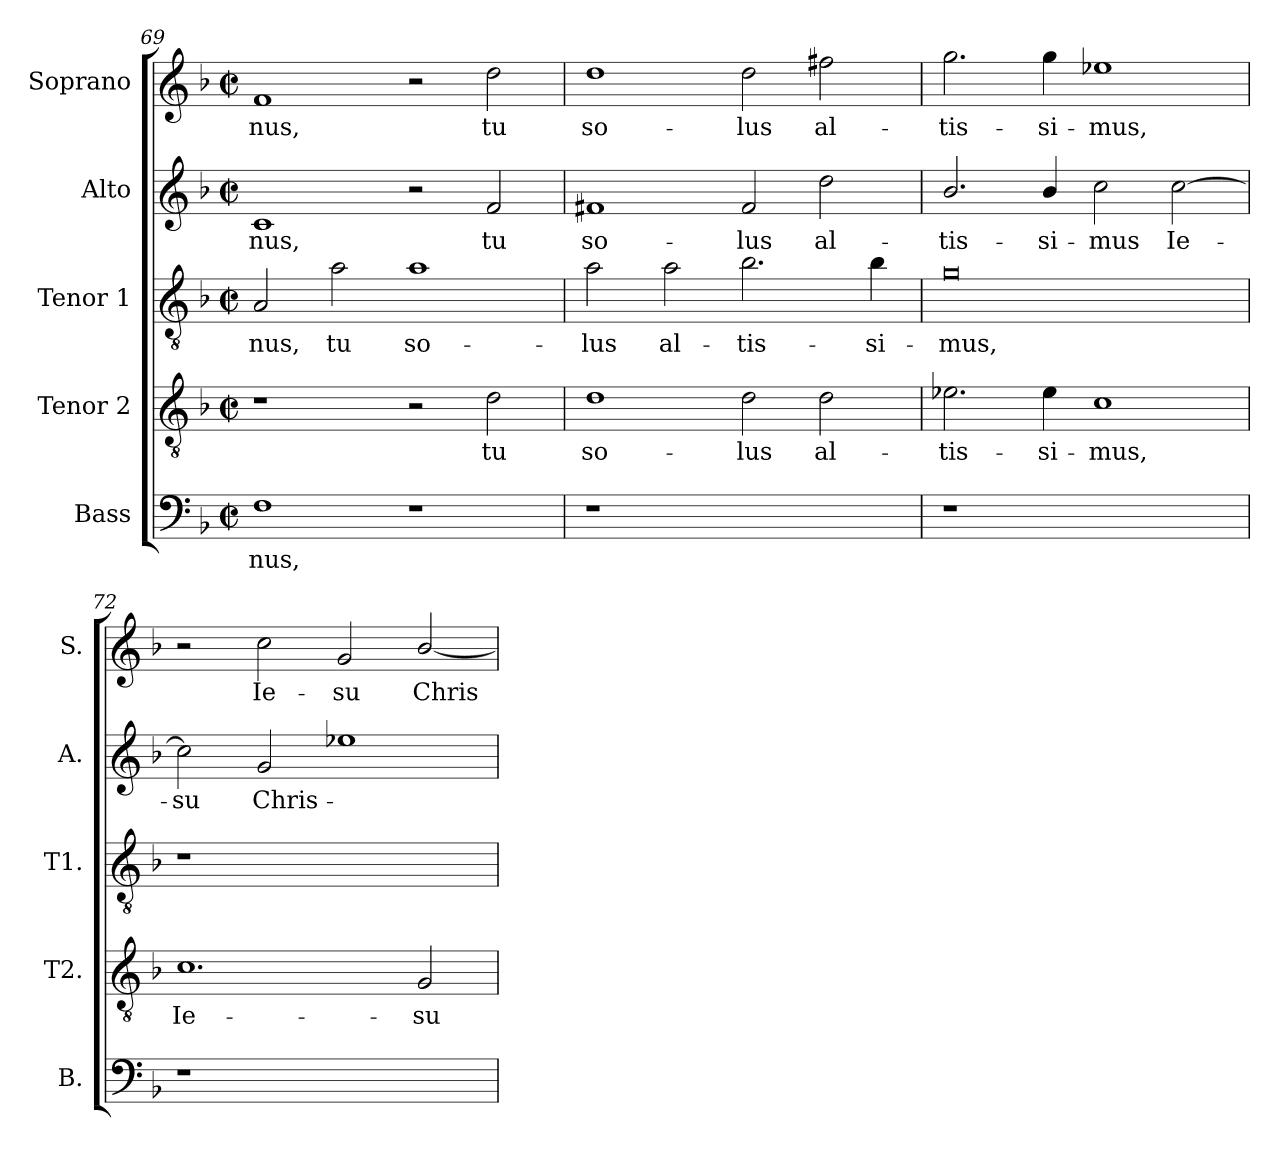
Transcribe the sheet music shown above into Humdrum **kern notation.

**kern	**text	**kern	**text	**kern	**text	**kern	**text	**kern	**text
*part5	*part5	*part4	*part4	*part3	*part3	*part2	*part2	*part1	*part1
*staff5	*staff5	*staff4	*staff4	*staff3	*staff3	*staff2	*staff2	*staff1	*staff1
*I"Bass	*	*I"Tenor 2	*	*I"Tenor 1	*	*I"Alto	*	*I"Soprano	*
*I'B.	*	*I'T2.	*	*I'T1.	*	*I'A.	*	*I'S.	*
*clefF4	*	*clefGv2	*	*clefGv2	*	*clefG2	*	*clefG2	*
*	*	*ITrd7c12	*	*ITrd7c12	*	*	*	*	*
*k[b-]	*	*k[b-]	*	*k[b-]	*	*k[b-]	*	*k[b-]	*
*F:	*	*F:	*	*F:	*	*F:	*	*F:	*
*M2/2	*	*M2/2	*	*M2/2	*	*M2/2	*	*M2/2	*
*met(c|)	*	*met(c|)	*	*met(c|)	*	*met(c|)	*	*met(c|)	*
=69	=69	=69	=69	=69	=69	=69	=69	=69	=69
!	!LO:LY:b:color=#000000	!	!	!	!	!	!	!	!
!	!	!	!	!	!LO:LY:b:color=#000000	!	!	!	!
!	!	!	!	!	!	!	!LO:LY:b:color=#000000	!	!
!	!	!	!	!	!	!	!	!	!LO:LY:b:color=#000000
1Fi	-nus,	1r	.	2AAi/	-nus,	1ci	-nus,	1fi	-nus,
!	!	!	!	!	!LO:LY:b:color=#000000	!	!	!	!
.	.	.	.	2Ai\	tu	.	.	.	.
!	!	!	!	!	!LO:LY:b:color=#000000	!	!	!	!
1r	.	2r	.	1Ai	so-	2r	.	2r	.
!	!	!	!LO:LY:b:color=#000000	!	!	!	!	!	!
!	!	!	!	!	!	!	!LO:LY:b:color=#000000	!	!
!	!	!	!	!	!	!	!	!	!LO:LY:b:color=#000000
.	.	2Di\	tu	.	.	2fi/	tu	2ddi\	tu
=70	=70	=70	=70	=70	=70	=70	=70	=70	=70
!LO:N:vis=1	!	!	!	!	!	!	!	!	!
!	!	!	!LO:LY:b:color=#000000	!	!	!	!	!	!
!	!	!	!	!	!LO:LY:b:color=#000000	!	!	!	!
!	!	!	!	!	!	!	!LO:LY:b:color=#000000	!	!
!	!	!	!	!	!	!	!	!	!LO:LY:b:color=#000000
1r	.	1Di	so-	2Ai\	-lus	1f#Xi	so-	1ddi	so-
!	!	!	!	!	!LO:LY:b:color=#000000	!	!	!	!
.	.	.	.	2Ai\	al-	.	.	.	.
!	!	!	!LO:LY:b:color=#000000	!	!	!	!	!	!
!	!	!	!	!	!LO:LY:b:color=#000000	!	!	!	!
!	!	!	!	!	!	!	!LO:LY:b:color=#000000	!	!
!	!	!	!	!	!	!	!	!	!LO:LY:b:color=#000000
1ryy	.	2Di\	-lus	2.B-i\	-tis-	2f#i/	-lus	2ddi\	-lus
!	!	!	!LO:LY:b:color=#000000	!	!	!	!	!	!
!	!	!	!	!	!	!	!LO:LY:b:color=#000000	!	!
!	!	!	!	!	!	!	!	!	!LO:LY:b:color=#000000
.	.	2Di\	al-	.	.	2ddi\	al-	2ff#Xi\	al-
!	!	!	!	!	!LO:LY:b:color=#000000	!	!	!	!
.	.	.	.	4B-i\	-si-	.	.	.	.
!!LO:PB:g=z
=71	=71	=71	=71	=71	=71	=71	=71	=71	=71
!LO:N:vis=1	!	!	!	!	!	!	!	!	!
!	!	!	!LO:LY:b:color=#000000	!	!	!	!	!	!
!	!	!	!	!	!LO:LY:b:color=#000000	!	!	!	!
!	!	!	!	!	!	!	!LO:LY:b:color=#000000	!	!
!	!	!	!	!	!	!	!	!	!LO:LY:b:color=#000000
1r	.	2.E-Xi\	-tis-	0Gi	-mus,	2.b-i/	-tis-	2.ggi\	-tis-
!	!	!	!LO:LY:b:color=#000000	!	!	!	!	!	!
!	!	!	!	!	!	!	!LO:LY:b:color=#000000	!	!
!	!	!	!	!	!	!	!	!	!LO:LY:b:color=#000000
.	.	4E-i\	-si-	.	.	4b-i/	-si-	4ggi\	-si-
!	!	!	!LO:LY:b:color=#000000	!	!	!	!	!	!
!	!	!	!	!	!	!	!LO:LY:b:color=#000000	!	!
!	!	!	!	!	!	!	!	!	!LO:LY:b:color=#000000
1ryy	.	1Ci	-mus,	.	.	2cci\	-mus	1ee-Xi	-mus,
!	!	!	!	!	!	!	!LO:LY:b:color=#000000	!	!
.	.	.	.	.	.	[>2cci\	Ie-	.	.
=72	=72	=72	=72	=72	=72	=72	=72	=72	=72
!LO:N:vis=1	!	!	!	!	!	!	!	!	!
!	!	!	!LO:LY:b:color=#000000	!LO:N:vis=1	!	!	!	!	!
!	!	!	!	!	!	!	!LO:LY:b:color=#000000	!	!
1r	.	1.Ci	Ie-	1r	.	2cci\]	-su	2r	.
!	!	!	!	!	!	!	!LO:LY:b:color=#000000	!	!
!	!	!	!	!	!	!	!	!	!LO:LY:b:color=#000000
.	.	.	.	.	.	2gi/	Chris-	2cci\	Ie-
!	!	!	!	!	!	!	!	!	!LO:LY:b:color=#000000
1ryy	.	.	.	1ryy	.	1ee-Xi	.	2gi/	-su
!	!	!	!LO:LY:b:color=#000000	!	!	!	!	!	!
!	!	!	!	!	!	!	!	!	!LO:LY:b:color=#000000
.	.	2GGi/	-su	.	.	.	.	[<2b-i/	Chris-
=	=	=	=	=	=	=	=	=	=
*-	*-	*-	*-	*-	*-	*-	*-	*-	*-
